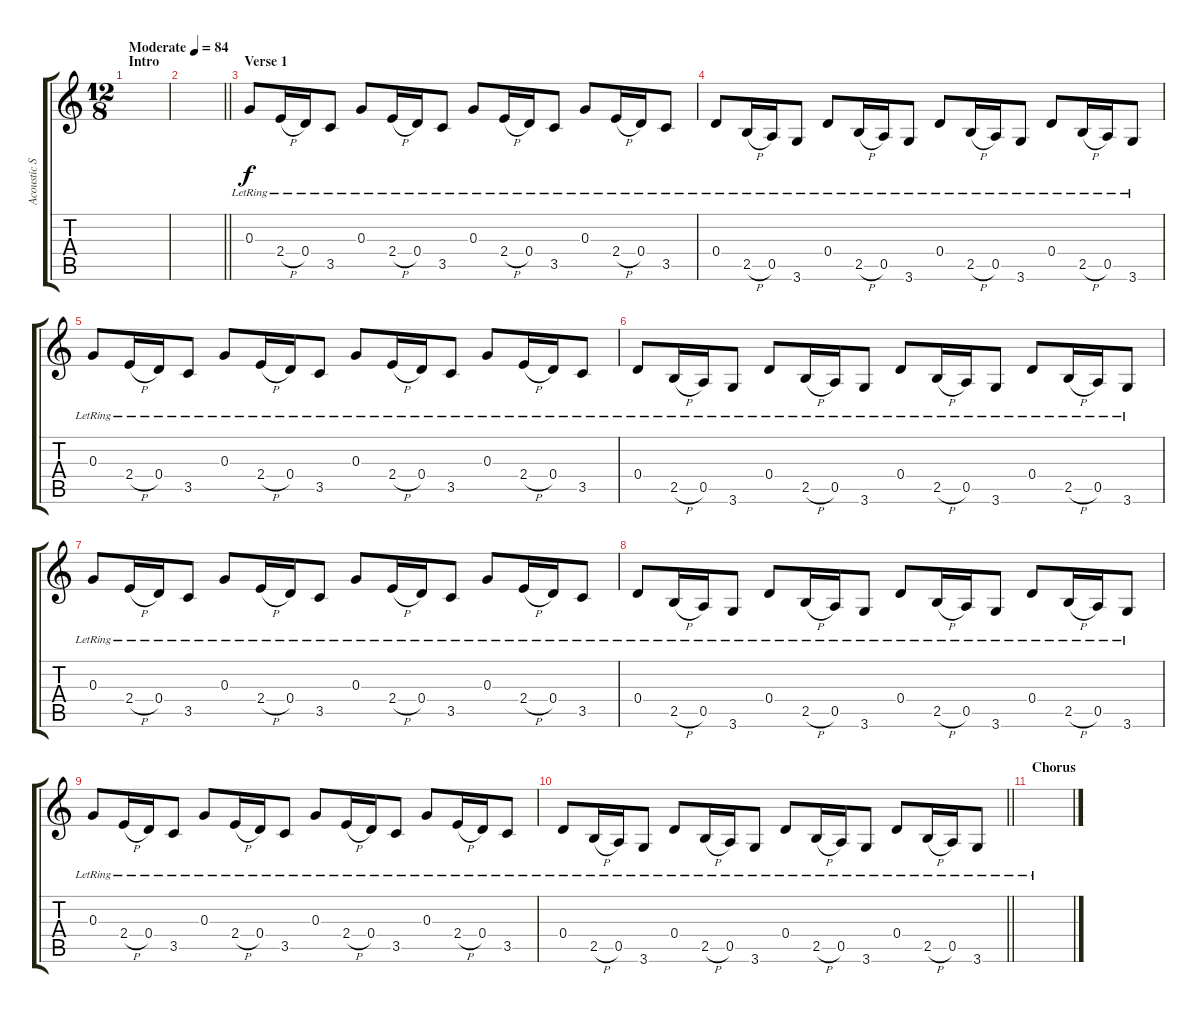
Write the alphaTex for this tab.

\track ("Acoustic Second Track/Pick" "Acoustic S") {instrument acousticguitarsteel}
\staff {score tabs}
\tuning (E4 B3 G3 D3 A2 E2) {hide}
\ts (12 8)
\section ("" "Intro")
\tempo (84 "Moderate")
\clef g2
\ks c
|
\barLineRight lightlight
|
\section ("" "Verse 1")
0.3{lr}.8 2.4{h lr}.16 0.4{lr}.16 3.5{lr}.8 0.3{lr}.8 2.4{h lr}.16 0.4{lr}.16 3.5{lr}.8 0.3{lr}.8 2.4{h lr}.16 0.4{lr}.16 3.5{lr}.8 0.3{lr}.8 2.4{h lr}.16 0.4{lr}.16 3.5{lr}.8 |
0.4{lr}.8 2.5{h lr}.16 0.5{lr}.16 3.6{lr}.8 0.4{lr}.8 2.5{h lr}.16 0.5{lr}.16 3.6{lr}.8 0.4{lr}.8 2.5{h lr}.16 0.5{lr}.16 3.6{lr}.8 0.4{lr}.8 2.5{h lr}.16 0.5{lr}.16 3.6{lr}.8 |
0.3{lr}.8 2.4{h lr}.16 0.4{lr}.16 3.5{lr}.8 0.3{lr}.8 2.4{h lr}.16 0.4{lr}.16 3.5{lr}.8 0.3{lr}.8 2.4{h lr}.16 0.4{lr}.16 3.5{lr}.8 0.3{lr}.8 2.4{h lr}.16 0.4{lr}.16 3.5{lr}.8 |
0.4{lr}.8 2.5{h lr}.16 0.5{lr}.16 3.6{lr}.8 0.4{lr}.8 2.5{h lr}.16 0.5{lr}.16 3.6{lr}.8 0.4{lr}.8 2.5{h lr}.16 0.5{lr}.16 3.6{lr}.8 0.4{lr}.8 2.5{h lr}.16 0.5{lr}.16 3.6{lr}.8 |
0.3{lr}.8 2.4{h lr}.16 0.4{lr}.16 3.5{lr}.8 0.3{lr}.8 2.4{h lr}.16 0.4{lr}.16 3.5{lr}.8 0.3{lr}.8 2.4{h lr}.16 0.4{lr}.16 3.5{lr}.8 0.3{lr}.8 2.4{h lr}.16 0.4{lr}.16 3.5{lr}.8 |
0.4{lr}.8 2.5{h lr}.16 0.5{lr}.16 3.6{lr}.8 0.4{lr}.8 2.5{h lr}.16 0.5{lr}.16 3.6{lr}.8 0.4{lr}.8 2.5{h lr}.16 0.5{lr}.16 3.6{lr}.8 0.4{lr}.8 2.5{h lr}.16 0.5{lr}.16 3.6{lr}.8 |
0.3{lr}.8 2.4{h lr}.16 0.4{lr}.16 3.5{lr}.8 0.3{lr}.8 2.4{h lr}.16 0.4{lr}.16 3.5{lr}.8 0.3{lr}.8 2.4{h lr}.16 0.4{lr}.16 3.5{lr}.8 0.3{lr}.8 2.4{h lr}.16 0.4{lr}.16 3.5{lr}.8 |
\barLineRight lightlight
0.4{lr}.8{volume 0} 2.5{h lr}.16 0.5{lr}.16 3.6{lr}.8 0.4{lr}.8 2.5{h lr}.16 0.5{lr}.16 3.6{lr}.8 0.4{lr}.8 2.5{h lr}.16 0.5{lr}.16 3.6{lr}.8 0.4{lr}.8 2.5{h lr}.16 0.5{lr}.16 3.6{lr}.8 |
\section ("" "Chorus")
